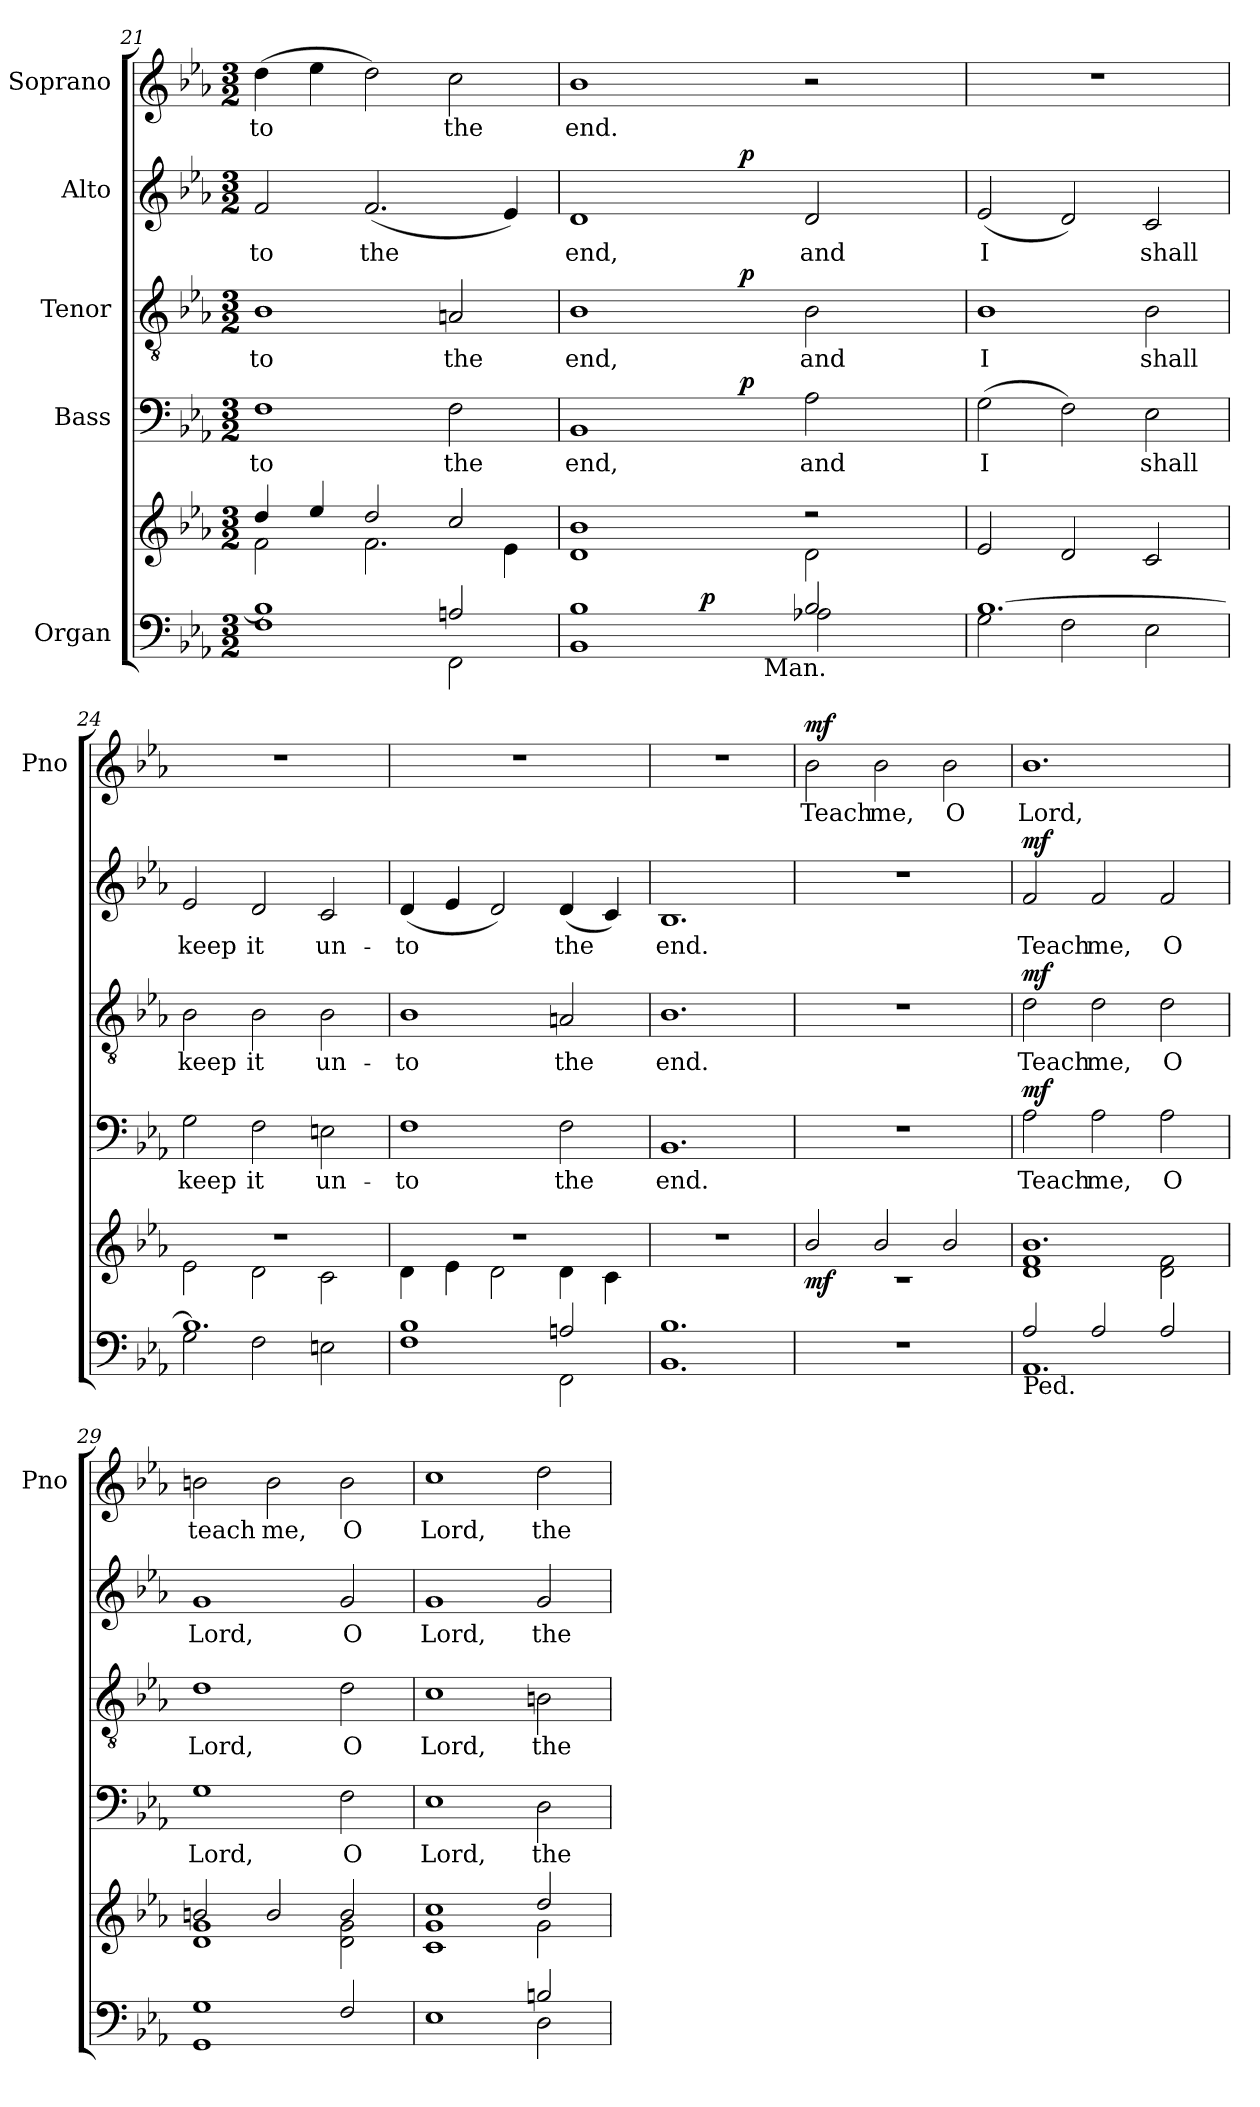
**kern	**kern	**dynam	**kern	**text	**dynam	**kern	**text	**dynam	**kern	**text	**dynam	**kern	**text	**dynam
*part5	*part5	*part5	*part4	*part4	*part4	*part3	*part3	*part3	*part2	*part2	*part2	*part1	*part1	*part1
*staff6	*staff5	*staff5/6	*staff4	*staff4	*staff4	*staff3	*staff3	*staff3	*staff2	*staff2	*staff2	*staff1	*staff1	*staff1
*I"Organ	*	*	*I"Bass	*	*	*I"Tenor	*	*	*I"Alto	*	*	*I"Soprano	*	*
*	*	*	*	*	*	*	*	*	*	*	*	*I'Pno	*	*
*clefF4	*clefG2	*	*clefF4	*	*	*clefGv2	*	*	*clefG2	*	*	*clefG2	*	*
*k[b-e-a-]	*k[b-e-a-]	*	*k[b-e-a-]	*	*	*k[b-e-a-]	*	*	*k[b-e-a-]	*	*	*k[b-e-a-]	*	*
*E-:	*E-:	*	*E-:	*	*	*E-:	*	*	*E-:	*	*	*E-:	*	*
*M3/2	*M3/2	*	*M3/2	*	*	*M3/2	*	*	*M3/2	*	*	*M3/2	*	*
=21	=21	=21	=21	=21	=21	=21	=21	=21	=21	=21	=21	=21	=21	=21
*^	*^	*	*	*	*	*	*	*	*	*	*	*	*	*
1B-]	1F	4dd/	2f\	.	1F	-to	.	1B-	-to	.	2f/	-to	.	(4dd\	-to	.
.	.	4ee-/	.	.	.	.	.	.	.	.	.	.	.	4ee-\	.	.
.	.	2dd/	2.f\	.	.	.	.	.	.	.	(2.f/	the	.	2dd\)	.	.
2An/	2FF\	2cc/	.	.	2F\	the	.	2An/	the	.	.	.	.	2cc\	the	.
.	.	.	4e-\	.	.	.	.	.	.	.	4e-/)	.	.	.	.	.
=22	=22	=22	=22	=22	=22	=22	=22	=22	=22	=22	=22	=22	=22	=22	=22	=22
*^	*^	*	*	*	*^	*	*	*^	*	*	*^	*	*	*	*	*
1B-	1BB-	2ryy	2ryy	1b-	1d	.	1BB-	2ryy	end,	.	1B-	2ryy	end,	.	1d	2ryy	end,	.	1b-	end.	.
.	.	8.ryy	4ryy	.	.	.	.	4ryy	.	.	.	4ryy	.	.	.	4ryy	.	.	.	.	.
!	!	!	!	!	!	!LO:DY:a=2	!	!	!	!	!	!	!	!	!	!	!	!	!	!	!
.	.	2ryy	.	.	.	p	.	.	.	.	.	.	.	.	.	.	.	.	.	.	.
.	.	.	16.ryy	.	.	.	.	32ryy	.	.	.	32ryy	.	.	.	32ryy	.	.	.	.	.
!	!	!	!	!	!	!	!	!	!	!LO:DY:a	!	!	!	!LO:DY:a	!	!	!	!LO:DY:a	!	!	!
.	.	.	.	.	.	.	.	2ryy	.	p	.	2ryy	.	p	.	2ryy	.	p	.	.	.
!	!	!	!LO:TX:b:t=Man.	!	!	!	!	!	!	!	!	!	!	!	!	!	!	!	!	!	!
.	.	.	2ryy	.	.	.	.	.	.	.	.	.	.	.	.	.	.	.	.	.	.
2B-/	2A-X\	.	.	2rdd	2d\	.	2A-\	.	and	.	2B-\	.	and	.	2d/	.	and	.	2r	.	.
.	.	4ryy	.	.	.	.	.	.	.	.	.	.	.	.	.	.	.	.	.	.	.
.	.	.	.	.	.	.	.	8..ryy	.	.	.	8..ryy	.	.	.	8..ryy	.	.	.	.	.
.	.	.	8ryy	.	.	.	.	.	.	.	.	.	.	.	.	.	.	.	.	.	.
.	.	16ryy	.	.	.	.	.	.	.	.	.	.	.	.	.	.	.	.	.	.	.
.	.	.	32ryy	.	.	.	.	.	.	.	.	.	.	.	.	.	.	.	.	.	.
*	*v	*v	*v	*	*	*	*v	*v	*	*	*v	*v	*	*	*v	*v	*	*	*	*	*
*	*	*v	*v	*	*	*	*	*	*	*	*	*	*	*	*	*
=23	=23	=23	=23	=23	=23	=23	=23	=23	=23	=23	=23	=23	=23	=23	=23
[>1.B-	2G\	2e-/	.	(2G\	I	.	1B-	I	.	(2e-/	I	.	1.r	.	.
.	2F\	2d/	.	2F\)	.	.	.	.	.	2d/)	.	.	.	.	.
.	2E-\	2c/	.	2E-\	shall	.	2B-\	shall	.	2c/	shall	.	.	.	.
!!LO:PB:g=z
=24	=24	=24	=24	=24	=24	=24	=24	=24	=24	=24	=24	=24	=24	=24	=24
!	!	!LO:N:vis=1	!	!	!	!	!	!	!	!	!	!	!	!	!
*	*	*^	*	*	*	*	*	*	*	*	*	*	*	*	*
1.B-]	2G\	1.r	2e-\	.	2G\	keep	.	2B-\	keep	.	2e-/	keep	.	1.r	.	.
.	2F\	.	2d\	.	2F\	it	.	2B-\	it	.	2d/	it	.	.	.	.
.	2En\	.	2c\	.	2En\	un-	.	2B-\	un-	.	2c/	un-	.	.	.	.
=25	=25	=25	=25	=25	=25	=25	=25	=25	=25	=25	=25	=25	=25	=25	=25	=25
!	!	!LO:N:vis=1	!	!	!	!	!	!	!	!	!	!	!	!	!	!
1B-	1F	1.r	4d\	.	1F	-to	.	1B-	-to	.	(4d/	-to	.	1.r	.	.
.	.	.	4e-\	.	.	.	.	.	.	.	4e-/	.	.	.	.	.
.	.	.	2d\	.	.	.	.	.	.	.	2d/)	.	.	.	.	.
2An/	2FF\	.	4d\	.	2F\	the	.	2An/	the	.	(4d/	the	.	.	.	.
.	.	.	4c\	.	.	.	.	.	.	.	4c/)	.	.	.	.	.
*	*	*v	*v	*	*	*	*	*	*	*	*	*	*	*	*	*
=26	=26	=26	=26	=26	=26	=26	=26	=26	=26	=26	=26	=26	=26	=26	=26
1.B-	1.BB-	1.r	.	1.BB-	end.	.	1.B-	end.	.	1.B-	end.	.	1.r	.	.
=27	=27	=27	=27	=27	=27	=27	=27	=27	=27	=27	=27	=27	=27	=27	=27
*	*	*^	*	*	*	*	*	*	*	*	*	*	*	*	*
!	!	!	!LO:N:vis=1	!LO:DY:b	!	!	!	!	!	!	!	!	!	!	!	!LO:DY:a
*v	*v	*	*	*	*	*	*	*	*	*	*	*	*	*	*	*
1.r	2b-/	1.rc	mf	1.r	.	.	1.r	.	.	1.r	.	.	2b-\	Teach	mf
.	2b-/	.	.	.	.	.	.	.	.	.	.	.	2b-\	me,	.
.	2b-/	.	.	.	.	.	.	.	.	.	.	.	2b-\	O	.
=28	=28	=28	=28	=28	=28	=28	=28	=28	=28	=28	=28	=28	=28	=28	=28
*^	*	*	*	*	*	*	*	*	*	*	*	*	*	*	*
!LO:TX:b:t=Ped.	!	!	!	!	!	!	!	!	!	!	!	!	!	!	!	!
!	!	!	!	!	!	!	!LO:DY:a	!	!	!LO:DY:a	!	!	!LO:DY:a	!	!	!
2A-/	1.AA-	1.b-	1d 1f	.	2A-\	Teach	mf	2d\	Teach	mf	2f/	Teach	mf	1.b-	Lord,	.
2A-/	.	.	.	.	2A-\	me,	.	2d\	me,	.	2f/	me,	.	.	.	.
2A-/	.	.	2d\ 2f\	.	2A-\	O	.	2d\	O	.	2f/	O	.	.	.	.
=29	=29	=29	=29	=29	=29	=29	=29	=29	=29	=29	=29	=29	=29	=29	=29	=29
1G	1GG	2bn/	1d 1g	.	1G	Lord,	.	1d	Lord,	.	1g	Lord,	.	2bn\	teach	.
.	.	2b/	.	.	.	.	.	.	.	.	.	.	.	2b\	me,	.
2F/	2ryy	2b/	2d\ 2g\	.	2F\	O	.	2d\	O	.	2g/	O	.	2b\	O	.
!!LO:LB:g=z
=30	=30	=30	=30	=30	=30	=30	=30	=30	=30	=30	=30	=30	=30	=30	=30	=30
1cyy	1E-	1cc	1c 1g	.	1E-	Lord,	.	1c	Lord,	.	1g	Lord,	.	1cc	Lord,	.
2Bn/	2D\	2dd/	2g\	.	2D\	the	.	2Bn\	the	.	2g/	the	.	2dd\	the	.
*v	*v	*	*	*	*	*	*	*	*	*	*	*	*	*	*	*
*	*v	*v	*	*	*	*	*	*	*	*	*	*	*	*	*
=	=	=	=	=	=	=	=	=	=	=	=	=	=	=
*-	*-	*-	*-	*-	*-	*-	*-	*-	*-	*-	*-	*-	*-	*-
